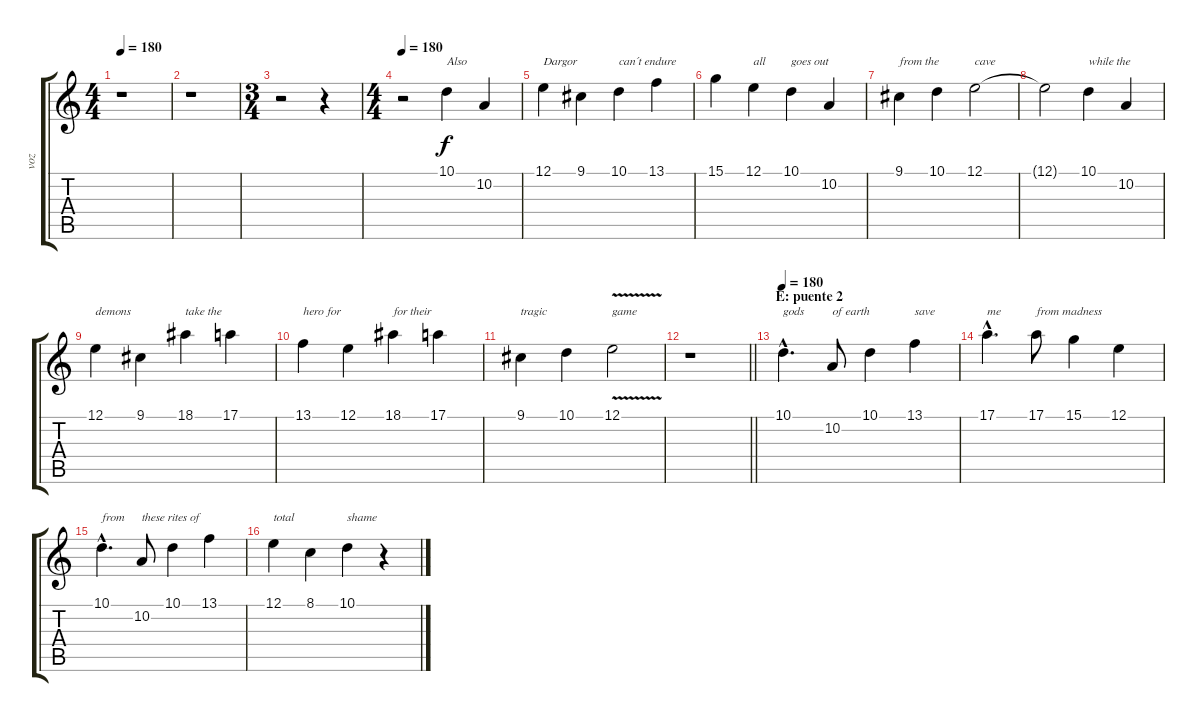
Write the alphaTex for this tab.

\track ("voz" "voz") {instrument lead6voice}
\staff {score tabs}
\tuning (E4 B3 G3 D3 A2 E2) {hide}
\ts (4 4)
\tempo 180
\clef g2
\ks c
r.1{dy f} |
r.1 |
\ts (3 4)
r.2 r.4 |
\ts (4 4)
\tempo 180
r.2 10.1.4{txt "Also"} 10.2.4 |
12.1.4{txt "Dargor"} 9.1.4 10.1.4{txt "can´t endure"} 13.1.4 |
15.1.4 12.1.4{txt "all"} 10.1.4{txt "goes out"} 10.2.4 |
9.1.4{txt "from the"} 10.1.4 12.1.2{txt "cave"} |
12.1{t}.2 10.1.4{txt "while the"} 10.2.4 |
12.1.4{txt "demons"} 9.1.4 18.1.4{txt "take the"} 17.1.4 |
13.1.4{txt "hero for"} 12.1.4 18.1.4{txt "for their"} 17.1.4 |
9.1.4{txt "tragic "} 10.1.4 12.1{v}.2{txt "game"} |
\barLineRight lightlight
r.1 |
\section ("" "E: puente 2")
\tempo 180
10.1{hac}.4{d txt "gods"} 10.2.8{txt "of earth"} 10.1.4 13.1.4{txt "save"} |
17.1{hac}.4{d txt "me"} 17.1.8{txt "from madness "} 15.1.4 12.1.4 |
10.1{hac}.4{d txt "from"} 10.2.8{txt "these rites of"} 10.1.4 13.1.4 |
12.1.4{txt "total "} 8.1.4 10.1.4{txt "shame"} r.4
